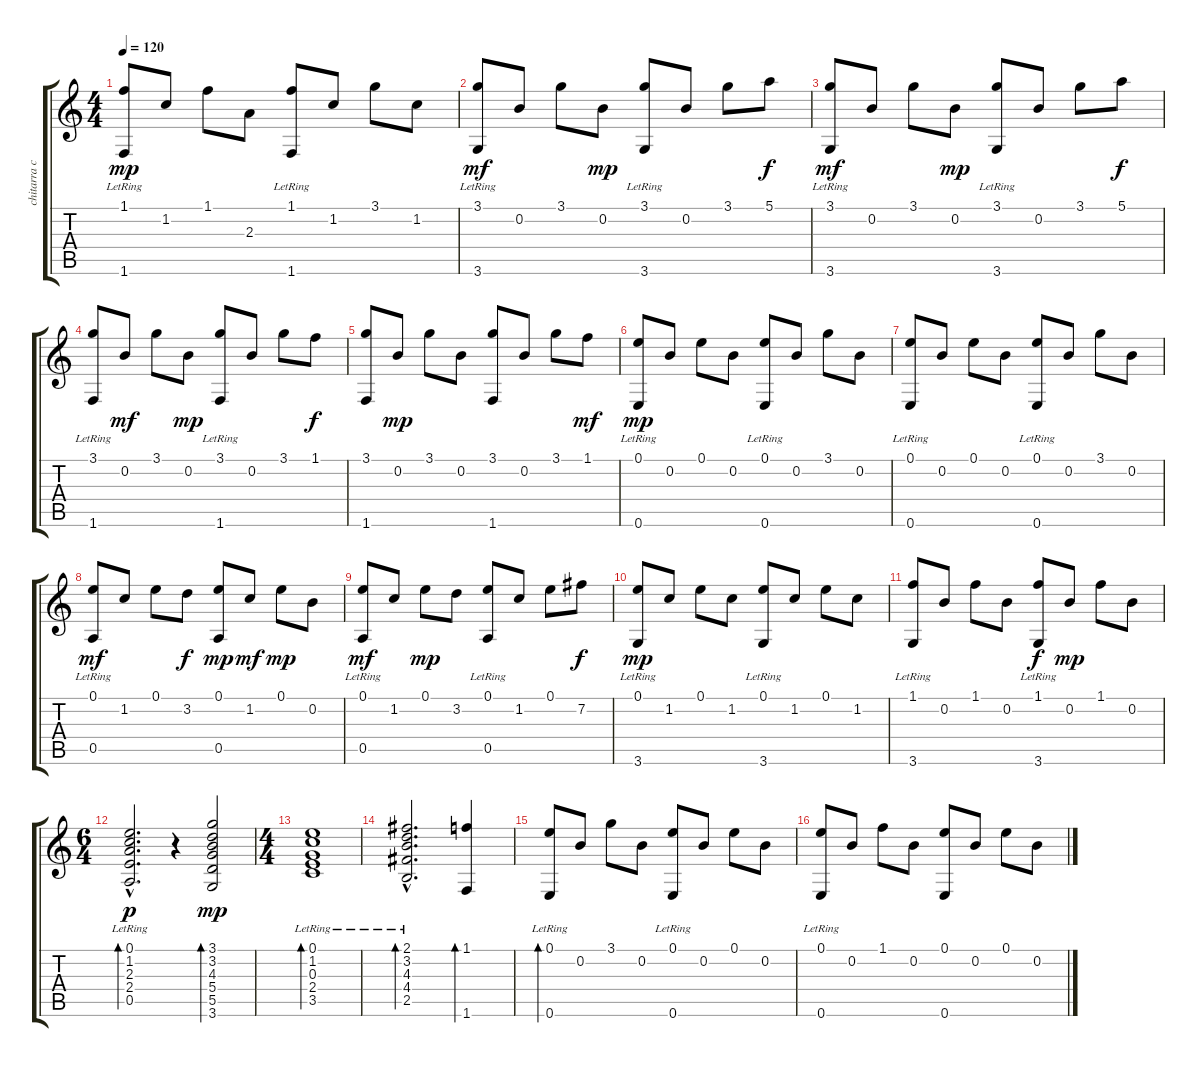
\track ("chitarra classica" "chitarra c") {instrument acousticguitarsteel}
\staff {score tabs}
\tuning (E4 B3 G3 D3 A2 E2) {hide}
\ts (4 4)
\tempo 120
\clef g2
\ks c
(1.1 1.6{lr}).8{dy mp} 1.2.8 1.1.8 2.3.8 (1.1 1.6{lr}).8 1.2.8 3.1.8 1.2.8 |
(3.1 3.6{lr}).8{dy mf} 0.2.8 3.1.8 0.2.8{dy mp} (3.1 3.6{lr}).8 0.2.8 3.1.8 5.1.8{dy f} |
(3.1 3.6{lr}).8{dy mf} 0.2.8 3.1.8 0.2.8{dy mp} (3.1 3.6{lr}).8 0.2.8 3.1.8 5.1.8{dy f} |
(3.1 1.6{lr}).8 0.2.8{dy mf} 3.1.8 0.2.8{dy mp} (3.1 1.6{lr}).8 0.2.8 3.1.8 1.1.8{dy f} |
(3.1 1.6).8 0.2.8{dy mp} 3.1.8 0.2.8 (3.1 1.6).8 0.2.8 3.1.8 1.1.8{dy mf} |
(0.1 0.6{lr}).8{dy mp} 0.2.8 0.1.8 0.2.8 (0.1 0.6{lr}).8 0.2.8 3.1.8 0.2.8 |
(0.1 0.6{lr}).8 0.2.8 0.1.8 0.2.8 (0.1 0.6{lr}).8 0.2.8 3.1.8 0.2.8 |
(0.1 0.5{lr}).8{dy mf} 1.2.8 0.1.8 3.2.8{dy f} (0.1 0.5).8{dy mp} 1.2.8{dy mf} 0.1.8{dy mp} 0.2.8 |
(0.1 0.5{lr}).8{dy mf} 1.2.8 0.1.8{dy mp} 3.2.8 (0.1 0.5{lr}).8 1.2.8 0.1.8 7.2.8{dy f} |
(0.1 3.6{lr}).8{dy mp} 1.2.8 0.1.8 1.2.8 (0.1 3.6{lr}).8 1.2.8 0.1.8 1.2.8 |
(1.1 3.6{lr}).8 0.2.8 1.1.8 0.2.8 (1.1 3.6{lr}).8{dy f} 0.2.8{dy mp} 1.1.8 0.2.8 |
\ts (6 4)
(0.1{hac lr} 1.2{hac} 2.3{hac} 2.4{hac} 0.5{hac}).2{d bd 480 dy p} r.4 (3.1 3.2 4.3 5.4 5.5 3.6).2{bd 480 dy mp} |
\ts (4 4)
(0.1{lr} 1.2 0.3 2.4 3.5).1{bd 480} |
(2.1{hac lr} 3.2{hac} 4.3{hac} 4.4{hac} 2.5{hac}).2{d bd 480} (1.1 1.6).4{bd 480} |
(0.1 0.6{lr}).8{bd 240} 0.2.8 3.1.8 0.2.8 (0.1 0.6{lr}).8 0.2.8 0.1.8 0.2.8 |
(0.1 0.6{lr}).8 0.2.8 1.1.8 0.2.8 (0.1 0.6).8 0.2.8 0.1.8 0.2.8
